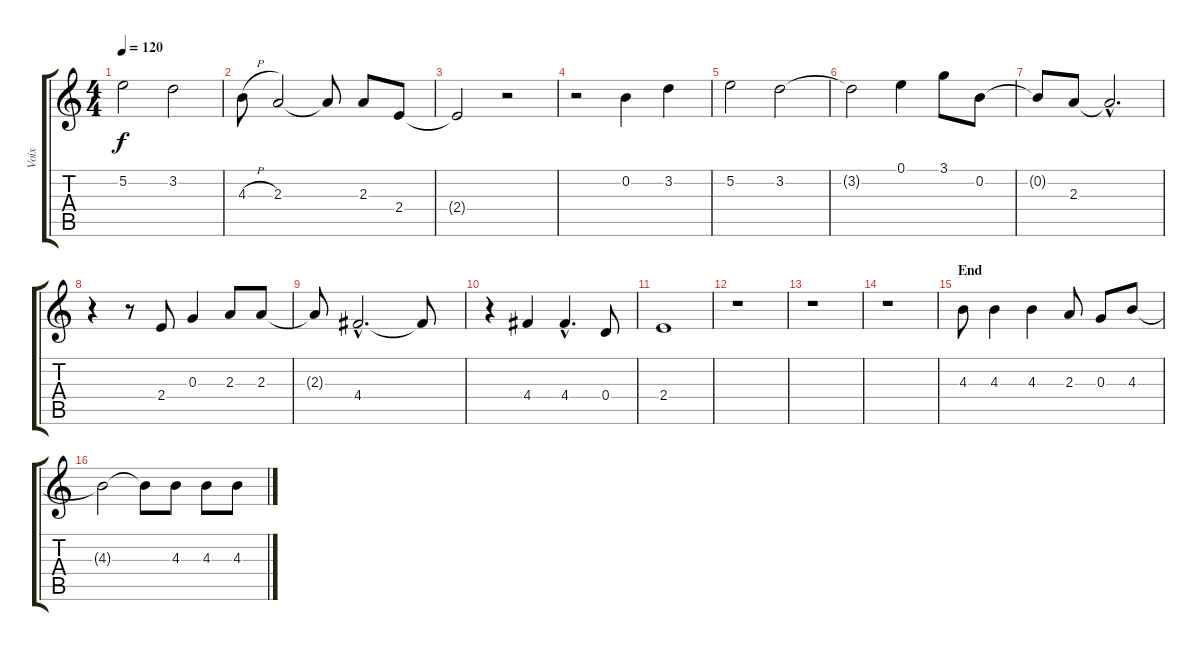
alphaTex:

\track ("Voix" "Voix") {instrument contrabass}
\staff {score tabs}
\tuning (E4 B3 G3 D3 A2 E2) {hide}
\ts (4 4)
\tempo 120
\clef g2
\ks c
5.2.2{dy f} 3.2.2 |
4.3{h}.8 2.3.2 2.3{t}.8 2.3.8 2.4.8 |
2.4{t}.2 r.2 |
r.2 0.2.4 3.2.4 |
5.2.2 3.2.2 |
3.2{t}.2 0.1.4 3.1.8 0.2.8 |
0.2{t}.8 2.3.8 2.3{hac t}.2{d} |
r.4 r.8 2.4.8 0.3.4 2.3.8 2.3.8 |
2.3{t}.8 4.4{hac}.2{d} 4.4{t}.8 |
r.4 4.4.4 4.4{hac}.4{d} 0.4.8 |
2.4.1 |
r.1 |
r.1 |
r.1 |
\section ("" "End")
4.3.8 4.3.4 4.3.4 2.3.8 0.3.8 4.3.8 |
4.3{t}.2 4.3{t}.8 4.3.8 4.3.8 4.3.8
